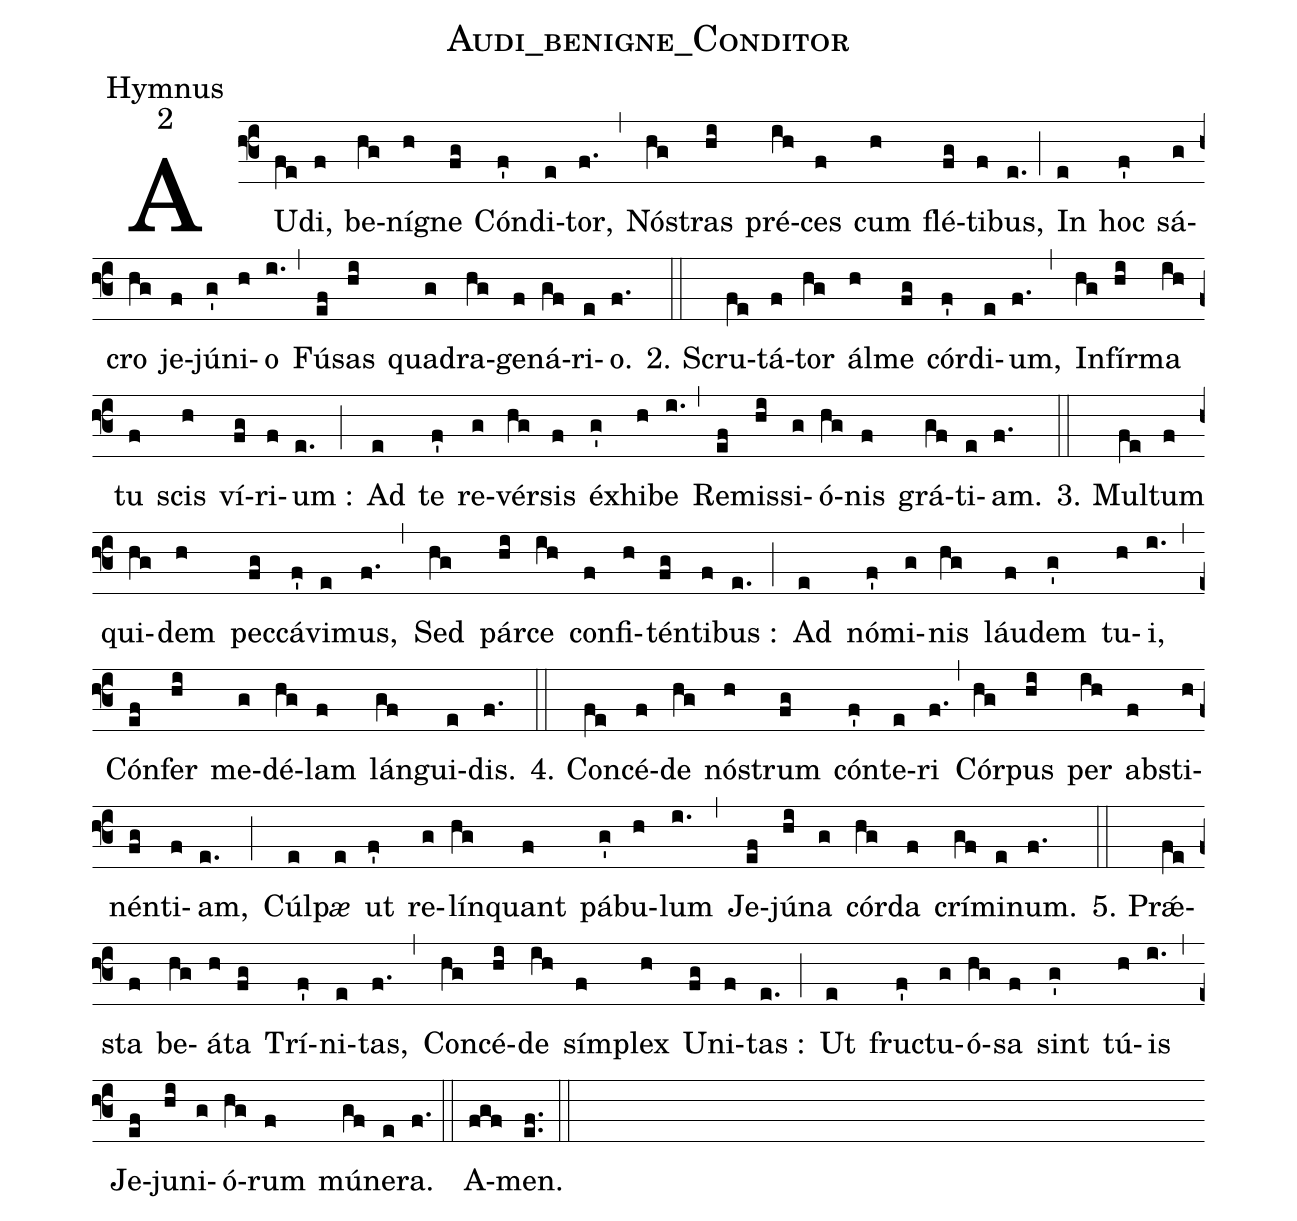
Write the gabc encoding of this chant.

name:Audi_benigne_Conditor;
office-part:Hymnus;
mode:2;
%%
(f3) AU(fe)di,(f) be(hg)ní(h)gne(fg) Cón(f')di(e)tor,(f.) (,) Nó(hg)stras(hi) pré(ih)ces(f) cum(h) flé(fg)ti(f)bus,(e.) (;) In(e) hoc(f') sá(g)cro(hg) je(f)jú(g')ni(h)o(i.) (,) Fú(ef)sas(hi) qua(g)dra(hg)ge(f)ná(gf)ri(e)o.(f.) (::) 2. Scru(fe)tá(f)tor(hg) ál(h)me(fg) cór(f')di(e)um,(f.) (,) In(hg)fír(hi)ma(ih) tu(f) scis(h) ví(fg)ri(f)um :(e.) (;) Ad(e) te(f') re(g)vér(hg)sis(f) éx(g')hi(h)be(i.) (,) Re(ef)mis(hi)si(g)ó(hg)nis(f) grá(gf)ti(e)am.(f.) (::) 3. Mul(fe)tum(f) qui(hg)dem(h) pec(fg)cá(f')vi(e)mus,(f.) (,) Sed(hg) pár(hi)ce(ih) con(f)fi(h)tén(fg)ti(f)bus :(e.) (;) Ad(e) nó(f')mi(g)nis(hg) láu(f)dem(g') tu(h)i,(i.) (,) Cón(ef)fer(hi) me(g)dé(hg)lam(f) lán(gf)gui(e)dis.(f.) (::) 4. Con(fe)cé(f)de(hg) nó(h)strum(fg) cón(f')te(e)ri(f.) (,) Cór(hg)pus(hi) per(ih) ab(f)sti(h)nén(fg)ti(f)am,(e.) (;) Cúl(e)p<i>æ</i>(e) ut(f') re(g)lín(hg)quant(f) pá(g')bu(h)lum(i.) (,) Je(ef)jú(hi)na(g) cór(hg)da(f) crí(gf)mi(e)num.(f.) (::) 5. Prǽ(fe)sta(f) be(hg)á(h)ta(fg) Trí(f')ni(e)tas,(f.) (,) Con(hg)cé(hi)de(ih) sím(f)plex(h) U(fg)ni(f)tas :(e.) (;) Ut(e) fru(f')ctu(g)ó(hg)sa(f) sint(g') tú(h)is(i.) (,) Je(ef)ju(hi)ni(g)ó(hg)rum(f) mú(gf)ne(e)ra.(f.) (::) A(fgf)men.(ef..) (::)
